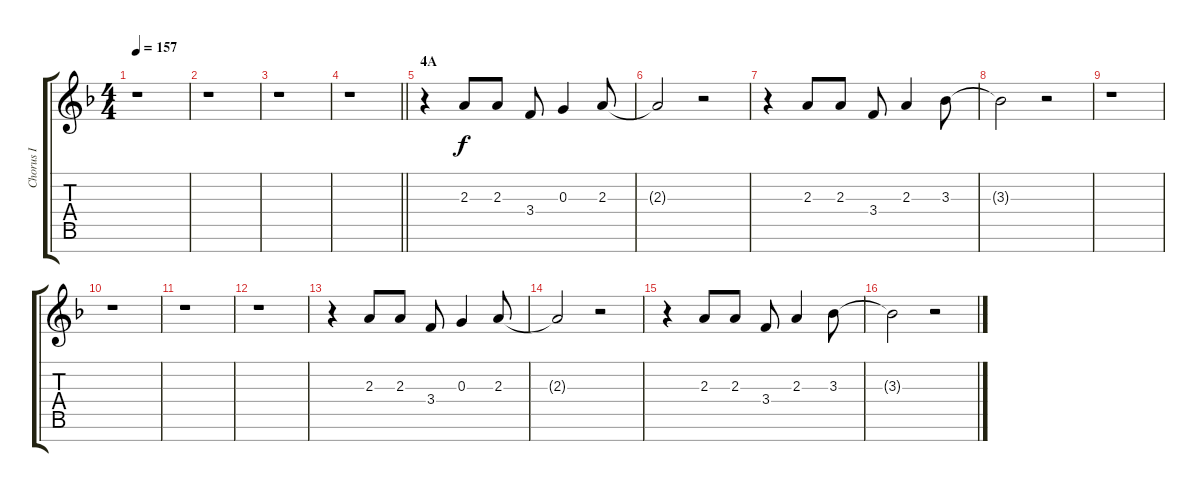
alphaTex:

\track ("Chorus I" "Chorus I") {instrument voiceoohs}
\staff {score tabs}
\tuning (E5 B4 G4 D4 A3 E3 B2) {hide}
\ts (4 4)
\tempo 157
\clef g2
\ks f
r.1{dy f} |
r.1 |
r.1 |
\barLineRight lightlight
r.1 |
\section ("" "4A")
r.4 2.3.8 2.3.8 3.4.8 0.3.4 2.3.8 |
2.3{t}.2 r.2 |
r.4 2.3.8 2.3.8 3.4.8 2.3.4 3.3.8 |
3.3{t}.2 r.2 |
r.1 |
r.1 |
r.1 |
r.1 |
r.4 2.3.8 2.3.8 3.4.8 0.3.4 2.3.8 |
2.3{t}.2 r.2 |
r.4 2.3.8 2.3.8 3.4.8 2.3.4 3.3.8 |
3.3{t}.2 r.2
